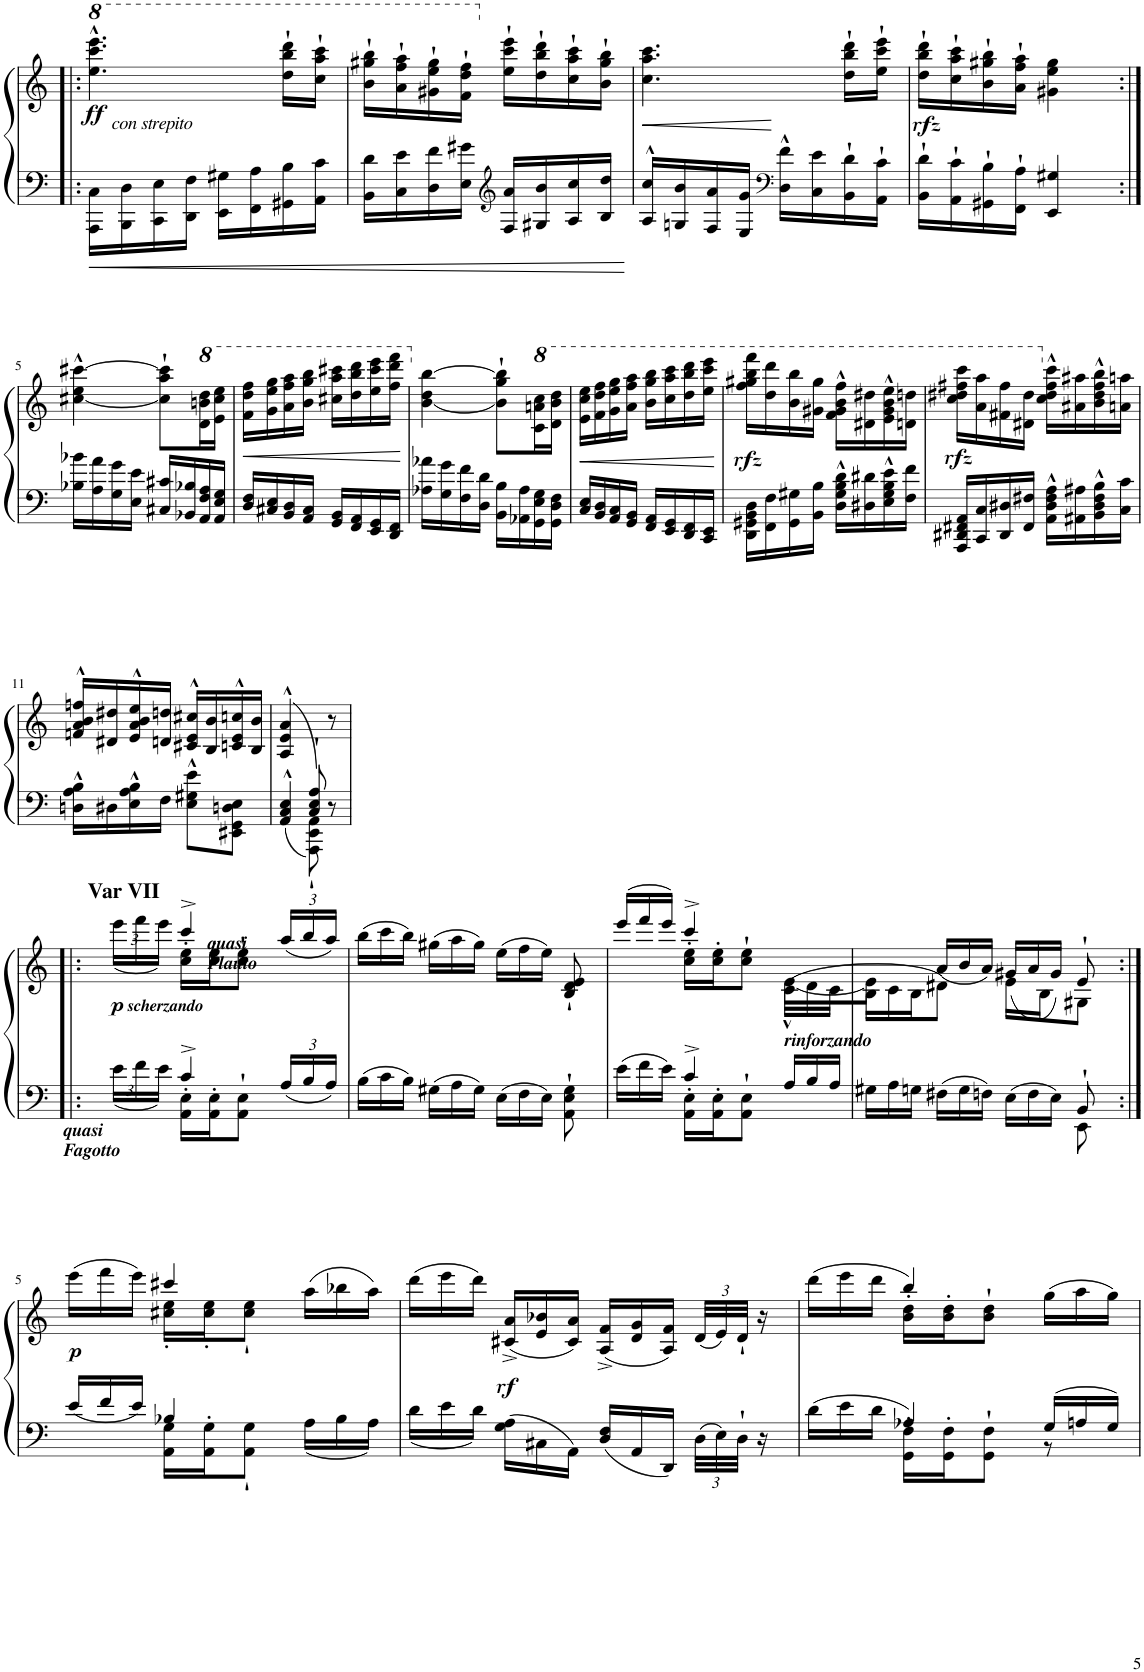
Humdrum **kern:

**kern	**kern	**dynam
*part1	*part1	*part1
*staff2	*staff1	*staff1/2
*I"Piano	*	*
*I'Pno.	*	*
!!LO:PB:g=z
*clefF4	*clefG2	*
*k[]	*k[]	*
*M2/4	*M2/4	*
*	*8va	*
=1!|:	=1!|:	=1!|:
!	!LO:TX:b:i:t=con strepito	!
!	!	!LO:DY:b
16AAA\ 16C\LL	4.eee\^^ 4.cccc\^^ 4.eeee\^^	ff
16BBB\ 16D\	.	.
16CC\ 16E\	.	.
16DD\ 16F\JJ	.	.
16EE\ 16G#X\LL	.	.
16FF\ 16A\	.	.
16GG#X\ 16B\	16ddd\` 16bbb\` 16dddd\`LL	.
16AA\ 16c\JJ	16ccc\` 16aaa\` 16cccc\`JJ	.
=2	=2	=2
16BB\ 16d\LL	16bb\` 16ggg#X\` 16bbb\`LL	.
16C\ 16e\	16aa\` 16fff\` 16aaa\`	.
16D\ 16f\	16gg#X\` 16eee\` 16ggg#\`	.
16E\ 16g#X\JJ	16ff\` 16ddd\` 16fff\`JJ	.
*clefG2	*	*
*	*X8va	*
16F/ 16a/LL	16ee\` 16ccc\` 16eee\`LL	.
16G#X/ 16b/	16dd\` 16bb\` 16ddd\`	.
16A/ 16cc/	16cc\` 16aa\` 16ccc\`	.
16B/ 16dd/JJ	16b\` 16gg#\` 16bb\`JJ	.
=3	=3	=3
16A/^^ 16cc/^^LL	4.cc\ 4.aa\ 4.ccc\	.
16Gn/ 16b/	.	.
16F/ 16a/	.	.
16E/ 16g/JJ	.	.
*clefF4	*	*
16D\^^ 16f\^^LL	.	.
16C\ 16e\	.	.
16BB\` 16d\`	16dd\` 16bb\` 16ddd\`LL	.
16AA\` 16c\`JJ	16ee\` 16ccc\` 16eee\`JJ	.
=4	=4	=4
!	!	!LO:DY:b
16BB\` 16d\`LL	16dd\` 16bb\` 16ddd\`LL	rfz
16AA\` 16c\`	16cc\` 16aa\` 16ccc\`	.
16GG#X\` 16B\`	16b\` 16gg#X\` 16bb\`	.
16FF\` 16A\`JJ	16a\` 16ff\` 16aa\`JJ	.
4EE/ 4G#X/	4g#X\ 4ee\ 4gg#\	.
!!LO:LB:g=z
=5:|!	=5:|!	=5:|!
16B-X\ 16b-X\LL	[4cc#X\^^ 4ee\^^ [4ccc#X\^^	.
16A\ 16a\	.	.
16G\ 16g\	.	.
16E\ 16e\JJ	.	.
16C#X/ 16c#X/LL	8cc#\]` 8aa\` 8ccc#\]`L	.
16BB-X/ 16B-X/	.	.
*	*8va	*
16AA/ 16F/ 16A/	16dd\ 16bbn\ 16ddd\L	.
16AA/ 16E/ 16G/JJ	16ee\ 16ccc#\ 16eee\JJ	.
=6	=6	=6
!	!	!LO:HP:b
16D/ 16F/LL	16ff\ 16ddd\ 16fff\LL	<
16C#X/ 16E/	16gg\ 16eee\ 16ggg\	.
16BB/ 16D/	16aa\ 16fff\ 16aaa\	.
16AA/ 16C#/JJ	16bb\ 16ggg\ 16bbb\JJ	.
16GG/ 16BB/LL	16ccc#X\ 16aaa\ 16cccc#X\LL	.
16FF/ 16AA/	16ddd\ 16bbb\ 16dddd\	.
16EE/ 16GG/	16eee\ 16cccc#\ 16eeee\	.
16DD/ 16FF/JJ	16fff\ 16dddd\ 16ffff\JJ	.
.	.	[
=7	=7	=7
*	*X8va	*
16A-X\ 16a-X\LL	[4b\ 4dd\ [4bb\	.
16G\ 16g\	.	.
16F\ 16f\	.	.
16D\ 16d\JJ	.	.
16BB\ 16B\LL	8b\]` 8gg\` 8bb\]`L	.
16AA-X\ 16A-\	.	.
*	*8va	*
16GG\ 16E\ 16G\	16cc\ 16aan\ 16ccc\L	.
16GG\ 16D\ 16F\JJ	16dd\ 16bb\ 16ddd\JJ	.
=8	=8	=8
!	!	!LO:HP:b
16C/ 16E/LL	16ee\ 16ccc\ 16eee\LL	<
16BB/ 16D/	16ff\ 16ddd\ 16fff\	.
16AA/ 16C/	16gg\ 16eee\ 16ggg\	.
16GG/ 16BB/JJ	16aa\ 16fff\ 16aaa\JJ	.
16FF/ 16AA/LL	16bb\ 16ggg\ 16bbb\LL	.
16EE/ 16GG/	16ccc\ 16aaa\ 16cccc\	.
16DD/ 16FF/	16ddd\ 16bbb\ 16dddd\	.
16CC/ 16EE/JJ	16eee\ 16cccc\ 16eeee\JJ	.
.	.	[
=9	=9	=9
!	!	!LO:DY:b
16DD\ 16GG#X\ 16BB\ 16D\LL	16fff\ 16ggg#X\ 16bbb\ 16ffff\LL	rfz
16FF\ 16F\	16ddd\ 16dddd\	.
16GG#\ 16G#X\	16bb\ 16bbb\	.
16BB\ 16B\JJ	16gg#X\ 16ggg#\JJ	.
16D\^^ 16G#\^^ 16B\^^ 16d\^^LL	16ff\^^ 16gg#\^^ 16bb\^^ 16fff\^^LL	.
16D#X\ 16d#X\	16dd#X\ 16ddd#X\	.
16E\^^ 16G#\^^ 16B\^^ 16e\^^	16ee\^^ 16gg#\^^ 16bb\^^ 16eee\^^	.
16F\ 16f\JJ	16ddn\ 16dddn\JJ	.
=10	=10	=10
!	!	!LO:DY:b
16AAA/ 16DD#X/ 16FF#X/ 16AA/LL	16ccc\ 16ddd#X\ 16fff#X\ 16cccc\LL	rfz
16CC/ 16C/	16aa\ 16aaa\	.
16DD#/ 16D#X/	16ff#X\ 16fff#\	.
16FF#/ 16F#X/JJ	16dd#X\ 16ddd#\JJ	.
*	*X8va	*
16AA\^^ 16D#\^^ 16F#\^^ 16A\^^LL	16cc\^^ 16dd#\^^ 16ff#\^^ 16ccc\^^LL	.
16AA#X\ 16A#X\	16a#X\ 16aa#X\	.
16BB\^^ 16D#\^^ 16F#\^^ 16B\^^	16b\^^ 16dd#\^^ 16ff#\^^ 16bb\^^	.
16C\ 16c\JJ	16an\ 16aan\JJ	.
!!LO:LB:g=z
=11	=11	=11
16Dn\^^ 16A\^^ 16B\^^LL	16fn/^^ 16a/^^ 16b/^^ 16ffn/^^LL	.
16D#X\	16d#X/ 16dd#X/	.
16E\^^ 16A\^^ 16B\^^	16e/^^ 16a/^^ 16b/^^ 16ee/^^	.
16F\JJ	16dn/ 16ddn/JJ	.
8E\^^ 8G#X\^^ 8e\^^L	16c#X/^^ 16e/^^ 16cc#X/^^LL	.
.	16B/ 16b/	.
8EE#X\ 8GG\ 8Dn\ 8E\J	16cn/^^ 16e/^^ 16ccn/^^	.
.	16B/ 16b/JJ	.
=12	=12	=12
*^	*	*
4ryy	4AA/^^ 4C/^^ 4E/^^	(>4A/^^ 4e/^^ 4a/^^	.
8C/`> 8E/`> 8A/`>)	8AAA\`< 8EE\`< 8AA\`<	8ryy	.
8ryy	8r	8r	.
!!LO:LB:g=z
=1!|:	=1!|:	=1!|:	=1!|:
*Xbrackettup	*	*Xbrackettup	*
*	*	*^	*
!	!	!LO:TX:a:B:t=Var VII	!	!
!	!	!LO:TX:b:Bi:t=quasi	!	!
!	!	!LO:TX:b:t=Flauto	!	!
!LO:TX:b:Bi:t=quasi	!	!	!	!
!LO:TX:b:t=Fagotto	!	!	!	!
!	!	!	!	!LO:DY:b
!	!	!	!	!LO:DY:n=1:b
24e\LL	8ryy	(<24eee\LL	8ryy	p other-dynamics
24f\	.	24fff\	.	.
24e\JJ	.	24eee\JJ)	.	.
4c^/	16AA\'> 16E\'>LL	4ccc^/	16cc\'> 16ee\'>LL	.
.	16AA\'> 16E\'>J	.	16cc\'> 16ee\'>J	.
.	8AA\`> 8E\`>J	.	8cc\`> 8ee\`>J	.
24A/LL	8ryy	(24aa/LL	8ryy	.
24B/	.	24bb/	.	.
24A/JJ	.	24aa/JJ)	.	.
*v	*v	*	*	*
*	*v	*v	*
=2	=2	=2
24B\LL	(24bb\LL	.
24c\	24ccc\	.
24B\JJ	24bb\JJ)	.
24G#X\LL	(24gg#X\LL	.
24A\	24aa\	.
24G#\JJ	24gg#\JJ)	.
24E\LL	(24ee\LL	.
24F\	24ff\	.
24E\JJ	24ee\JJ)	.
8AA\` 8E\` 8G#\`	8B/`< 8d/`< 8e/`<	.
=3	=3	=3
*brackettup	*	*
*^	*^	*
24e\LL	8ryy	(24eee/LL	8ryy	.
24f\	.	24fff/	.	.
24e\JJ	.	24eee/JJ)	.	.
4c^>/	16AA\'> 16E\'>LL	4ccc^>/	16cc\'> 16ee\'>LL	.
.	16AA\'> 16E\'>J	.	16cc\'> 16ee\'>J	.
.	8AA\`> 8E\`>J	.	8cc\`> 8ee\`>J	.
*Xbrackettup	*	*	*	*
!	!	!LO:TX:b:Bi:t=rinforzando	!	!
24A/LL	8ryy	(24c\LL	[8e^^\L	.
24B/	.	24d\	.	.
24A/JJ	.	24c\JJ	.	.
=4	=4	=4	=4	=4
24G#X\LL	4.ryy	24B\LL	8e\J]	.
24A\	.	24c\	.	.
24Gn\JJ	.	24B\J	.	.
24F#X\LL	.	8d#X\J)	(24a/LL	.
24G\	.	.	24b/	.
24Fn\JJ	.	.	24a/JJ)	.
24E\LL	.	16e\LL	(24g#X/LL	.
24F\	.	.	24a/	.
.	.	16B\J	.	.
24E\JJ	.	.	24g#/JJ)	.
8BB`>/	8EE`\	8G#X`\J	8e`/	.
!!LO:LB:g=z	!!
=5:|!	=5:|!	=5:|!	=5:|!	=5:|!
!	!	!	!	!LO:DY:b
24e/LL	8ryy	(24eee\LL	8ryy	p
24f/	.	24fff\	.	.
24e/JJ	.	24eee\JJ)	.	.
4B-X/	16AA\'> 16G\'>LL	4ccc#X/	16cc#X\' 16ee\'LL	.
.	16AA\'> 16G\'>J	.	16cc#\' 16ee\'J	.
.	8AA\` 8G\`J	.	8cc#\` 8ee\`J	.
24A\LL	8ryy	(24aa\LL	8ryy	.
24B-\	.	24bb-X\	.	.
24A\JJ	.	24aa\JJ)	.	.
*v	*v	*	*	*
*	*v	*v	*
=6	=6	=6
24d\LL	(24ddd\LL	.
24e\	24eee\	.
24d\JJ	24ddd\JJ)	.
!	!	!LO:DY:b
24G\ 24A\LL	(24c#X/^< 24a/^<LL	rf
24C#X\	24e/ 24b-X/	.
24AA\JJ	24c#/ 24a/JJ)	.
24D/ 24F/LL	(24A/^ 24f/^LL	.
24AA/	24d/ 24g/	.
24DD/JJ	24A/ 24f/JJ)	.
48D\LLL	(48d/LLL	.
48E\	48e/)	.
48D`\JJJ	48d`/JJJ	.
16r	16r	.
=7	=7	=7
*^	*^	*
24d\LL	8ryy	(24ddd\LL	8ryy	.
24e\	.	24eee\	.	.
24d\JJ	.	24ddd\JJ	.	.
4A-X/	16GG\'> 16F\'>LL	4bb/)	16b\'> 16dd\'>LL	.
.	16GG\'> 16F\'>J	.	16b\'> 16dd\'>J	.
.	8GG\`> 8F\`>J	.	8b\`> 8dd\`>J	.
24G/LL	8r	(24gg\LL	8ryy	.
24An/	.	24aa\	.	.
24G/JJ	.	24gg\JJ)	.	.
*v	*v	*	*	*
*	*v	*v	*
=	=	=
*-	*-	*-
